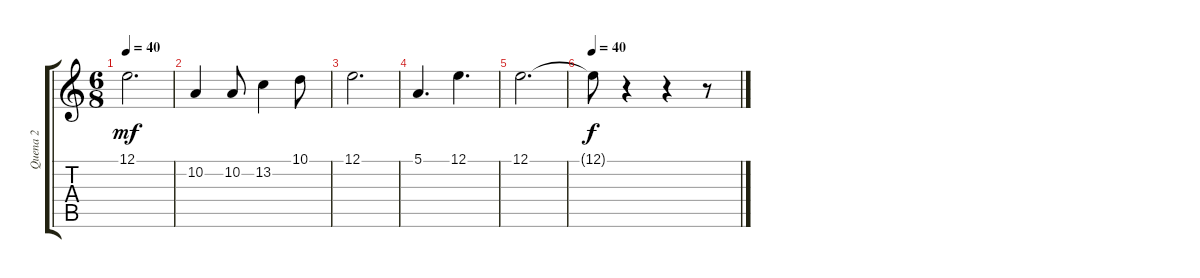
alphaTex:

\track ("Quena 2" "Quena 2") {instrument piccolo}
\staff {score tabs}
\tuning (E4 B3 G3 D3 A2 E2) {hide}
\ts (6 8)
\tempo 40
\clef g2
\ks c
12.1.2{d dy mf} |
10.2.4 10.2.8 13.2.4 10.1.8 |
12.1.2{d} |
5.1.4{d} 12.1.4{d} |
12.1.2{d} |
\tempo 40
12.1{t}.8{dy f} r.4 r.4 r.8
